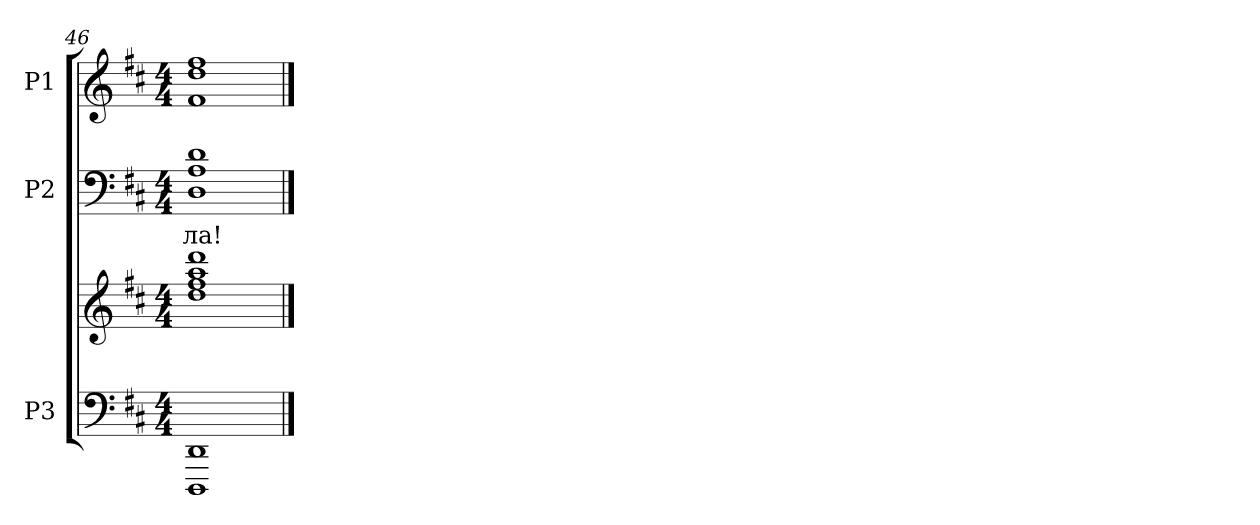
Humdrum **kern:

**kern	**kern	**kern	**text	**kern
*part3	*part3	*part2	*part2	*part1
*staff4	*staff3	*staff2	*staff2	*staff1
*I"P3	*	*I"P2	*	*I"P1
*clefF4	*clefG2	*clefF4	*	*clefG2
*k[f#c#]	*k[f#c#]	*k[f#c#]	*	*k[f#c#]
*D:	*D:	*D:	*	*D:
*M4/4	*M4/4	*M4/4	*	*M4/4
=46	=46	=46	=46	=46
!	!	!	!LO:LY:a:color=#000000	!
*	*	*^	*	*
!	!	!	!	!LO:LY:a:color=#000000	!
1DDDi 1DDi	1ddi 1ff#i 1aai 1dddi	1Ai 1di	1Di	ла!	1f#i 1ddi 1ff#i
*	*	*v	*v	*	*
==	==	==	==	==
*-	*-	*-	*-	*-
